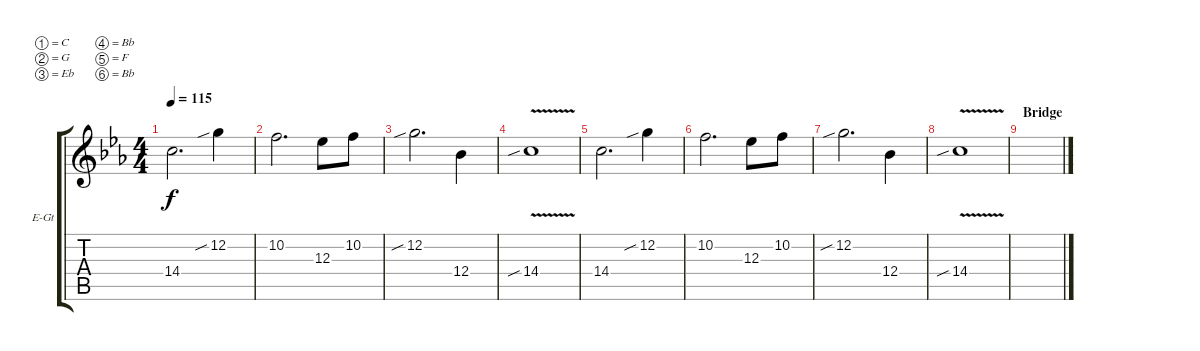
\bracketExtendMode groupsimilarinstruments
\firstSystemTrackNameOrientation horizontal
\otherSystemsTrackNameOrientation horizontal
\track ("Lead 2" "E-Gt") {instrument overdrivenguitar}
\staff {score tabs}
\tuning (C4 G3 Eb3 Bb2 F2 Bb1)
\ts (4 4)
\tempo 115
\clef g2
\ks cminor
14.4.2{d dy f} 12.2{sib}.4 |
10.2.2{d} 12.3.8 10.2.8 |
12.2{sib}.2{d} 12.4.4 |
14.4{v sib}.1 |
14.4.2{d} 12.2{sib}.4 |
10.2.2{d} 12.3.8 10.2.8 |
12.2{sib}.2{d} 12.4.4 |
14.4{v sib}.1 |
\section ("" "Bridge")
\scale
0.322751 |
\scale
0.322751 |
\scale
0.333333 |
\scale
0.333333 |
\scale
0.333333 |
\scale
0.333333 |
\scale
0.333333 |
\scale
0.333333
